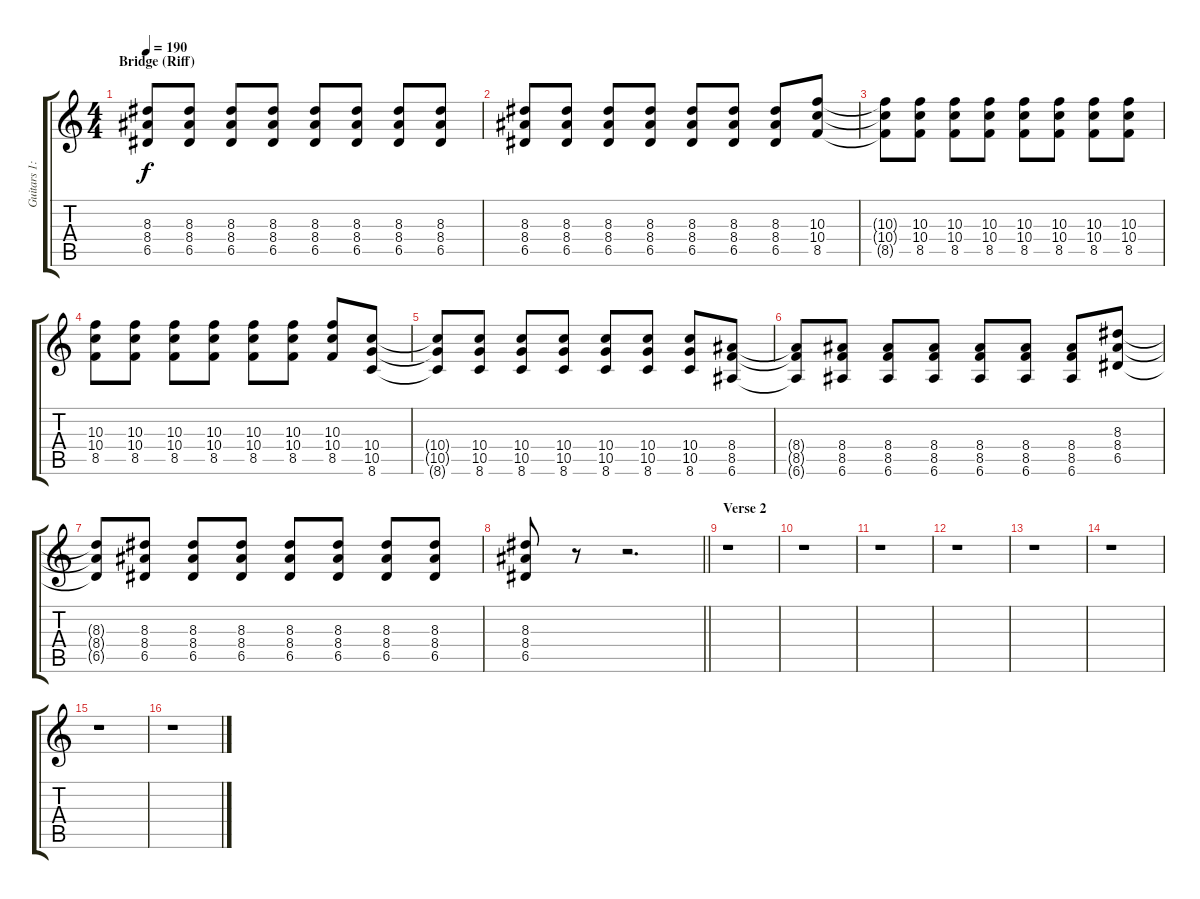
\track ("Guitars 1: (Rhythm)" "Guitars 1:") {instrument distortionguitar}
\staff {score tabs}
\tuning (E4 B3 G3 D3 A2 E2) {hide}
\ts (4 4)
\section ("" "Bridge (Riff)")
\tempo 190
\clef g2
\ks c
(8.3{t} 8.4{t} 6.5{t}).8{dy f} (8.3 8.4 6.5).8 (8.3 8.4 6.5).8 (8.3 8.4 6.5).8 (8.3 8.4 6.5).8 (8.3 8.4 6.5).8 (8.3 8.4 6.5).8 (8.3 8.4 6.5).8 |
(8.3 8.4 6.5).8 (8.3 8.4 6.5).8 (8.3 8.4 6.5).8 (8.3 8.4 6.5).8 (8.3 8.4 6.5).8 (8.3 8.4 6.5).8 (8.3 8.4 6.5).8 (10.3 10.4 8.5).8 |
(10.3{t} 10.4{t} 8.5{t}).8 (10.3 10.4 8.5).8 (10.3 10.4 8.5).8 (10.3 10.4 8.5).8 (10.3 10.4 8.5).8 (10.3 10.4 8.5).8 (10.3 10.4 8.5).8 (10.3 10.4 8.5).8 |
(10.3 10.4 8.5).8 (10.3 10.4 8.5).8 (10.3 10.4 8.5).8 (10.3 10.4 8.5).8 (10.3 10.4 8.5).8 (10.3 10.4 8.5).8 (10.3 10.4 8.5).8 (10.4 10.5 8.6).8 |
(10.4{t} 10.5{t} 8.6{t}).8 (10.4 10.5 8.6).8 (10.4 10.5 8.6).8 (10.4 10.5 8.6).8 (10.4 10.5 8.6).8 (10.4 10.5 8.6).8 (10.4 10.5 8.6).8 (8.4 8.5 6.6).8 |
(8.4{t} 8.5{t} 6.6{t}).8 (8.4 8.5 6.6).8 (8.4 8.5 6.6).8 (8.4 8.5 6.6).8 (8.4 8.5 6.6).8 (8.4 8.5 6.6).8 (8.4 8.5 6.6).8 (8.3 8.4 6.5).8 |
(8.3{t} 8.4{t} 6.5{t}).8 (8.3 8.4 6.5).8 (8.3 8.4 6.5).8 (8.3 8.4 6.5).8 (8.3 8.4 6.5).8 (8.3 8.4 6.5).8 (8.3 8.4 6.5).8 (8.3 8.4 6.5).8 |
\barLineRight lightlight
(8.3 8.4 6.5).8 r.8 r.2{d} |
\section ("" "Verse 2")
r.1 |
r.1 |
r.1 |
r.1 |
r.1 |
r.1 |
r.1 |
r.1
